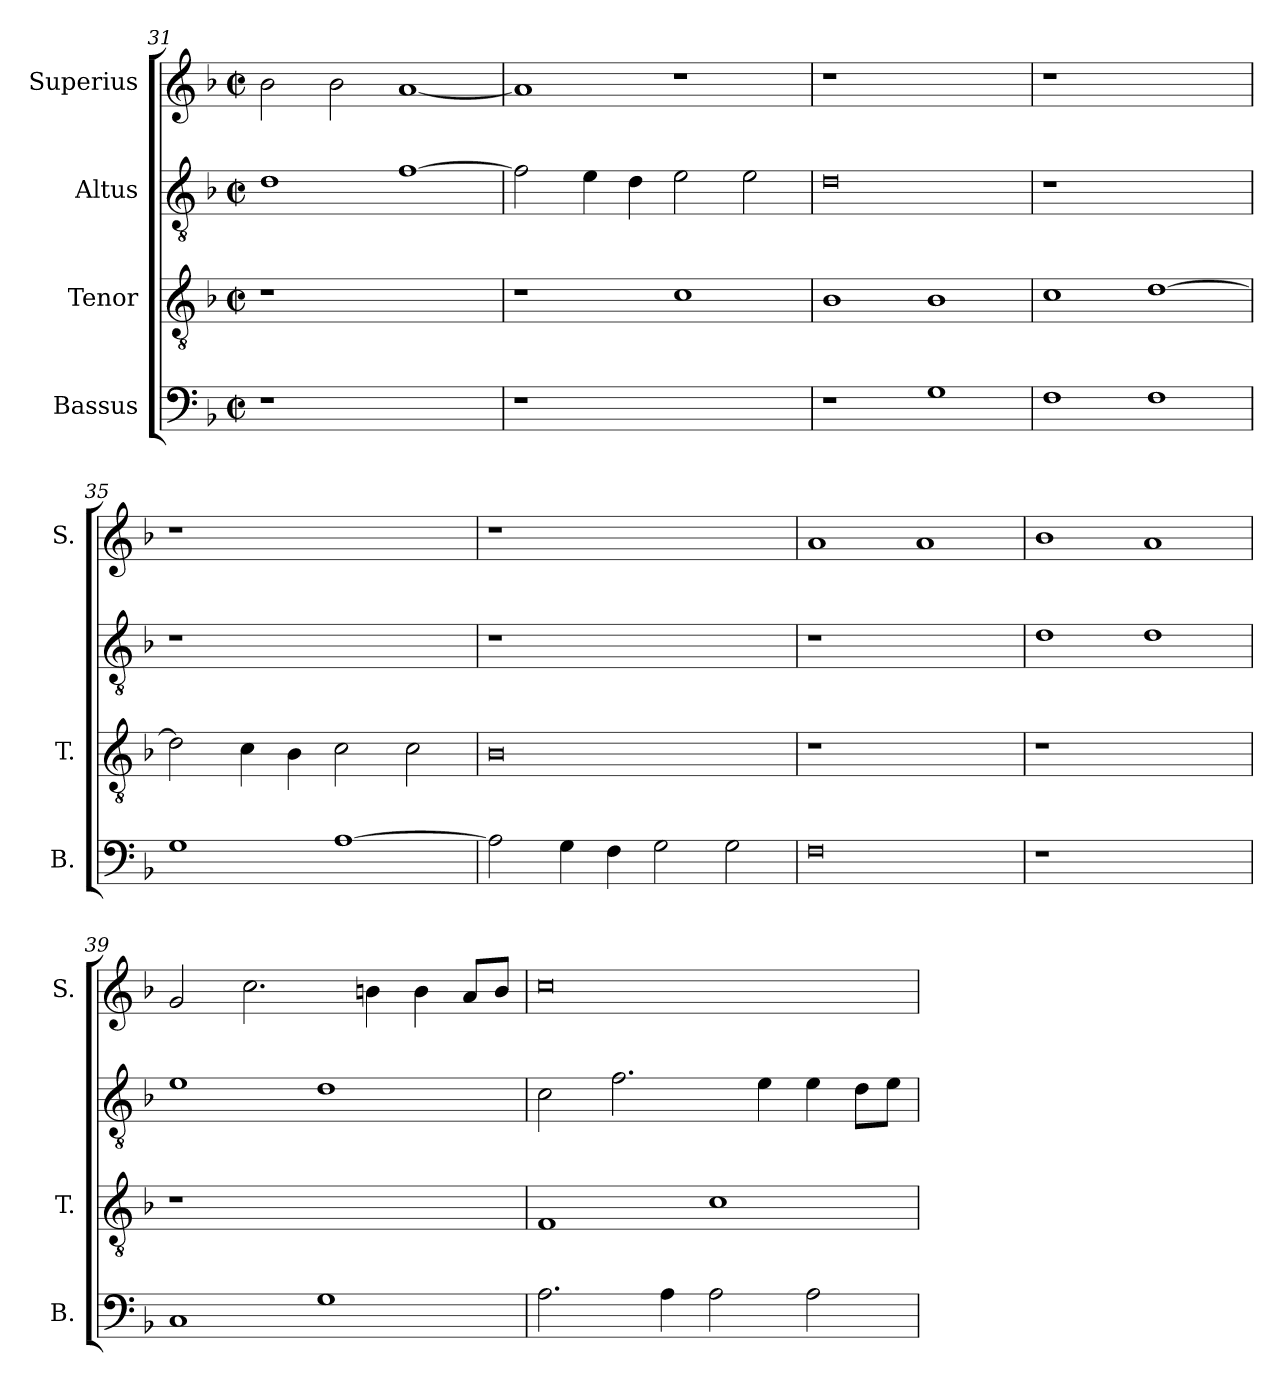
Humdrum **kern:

**kern	**kern	**kern	**kern
*part4	*part3	*part2	*part1
*staff4	*staff3	*staff2	*staff1
*I"Bassus	*I"Tenor	*I"Altus	*I"Superius
*I'B.	*I'T.	*	*I'S.
*clefF4	*clefGv2	*clefGv2	*clefG2
*	*ITrd7c12	*ITrd7c12	*
*k[b-]	*k[b-]	*k[b-]	*k[b-]
*F:	*F:	*F:	*F:
*M2/2	*M2/2	*M2/2	*M2/2
*met(c|)	*met(c|)	*met(c|)	*met(c|)
=31	=31	=31	=31
!LO:N:vis=1	!LO:N:vis=1	!	!
1r	1r	1Di	2b-i\
.	.	.	2b-i\
1ryy	1ryy	[>1Fi	[<1ai
=32	=32	=32	=32
!LO:N:vis=1	!	!	!
1r	1r	2Fi\]	1ai]
.	.	4Ei\	.
.	.	4Di\	.
1ryy	1Ci	2Ei\	1r
.	.	2Ei\	.
=33	=33	=33	=33
!	!	!	!LO:N:vis=1
1r	1BB-i	0Di	1r
1Gi	1BB-i	.	1ryy
=34	=34	=34	=34
!	!	!LO:N:vis=1	!LO:N:vis=1
1Fi	1Ci	1r	1r
1Fi	[>1Di	1ryy	1ryy
!!LO:PB:g=z
=35	=35	=35	=35
!	!	!LO:N:vis=1	!LO:N:vis=1
1Gi	2Di\]	1r	1r
.	4Ci\	.	.
.	4BB-i\	.	.
[>1Ai	2Ci\	1ryy	1ryy
.	2Ci\	.	.
=36	=36	=36	=36
!	!	!LO:N:vis=1	!LO:N:vis=1
2Ai\]	0BB-i	1r	1r
4Gi\	.	.	.
4Fi\	.	.	.
2Gi\	.	1ryy	1ryy
2Gi\	.	.	.
=37	=37	=37	=37
!	!LO:N:vis=1	!LO:N:vis=1	!
0Fi	1r	1r	1ai
.	1ryy	1ryy	1ai
=38	=38	=38	=38
!LO:N:vis=1	!LO:N:vis=1	!	!
1r	1r	1Di	1b-i
1ryy	1ryy	1Di	1ai
=39	=39	=39	=39
!	!LO:N:vis=1	!	!
1Ci	1r	1Ei	2gi/
.	.	.	2.cci\
1Gi	1ryy	1Di	.
.	.	.	4bni\
.	.	.	4bi\
.	.	.	8ai/L
.	.	.	8bi/J
!!LO:LB:g=z
=40	=40	=40	=40
2.Ai\	1FFi	2Ci\	0cci
.	.	2.Fi\	.
4Ai\	.	.	.
2Ai\	1Ci	.	.
.	.	4Ei\	.
2Ai\	.	4Ei\	.
.	.	8Di\L	.
.	.	8Ei\J	.
=	=	=	=
*-	*-	*-	*-
